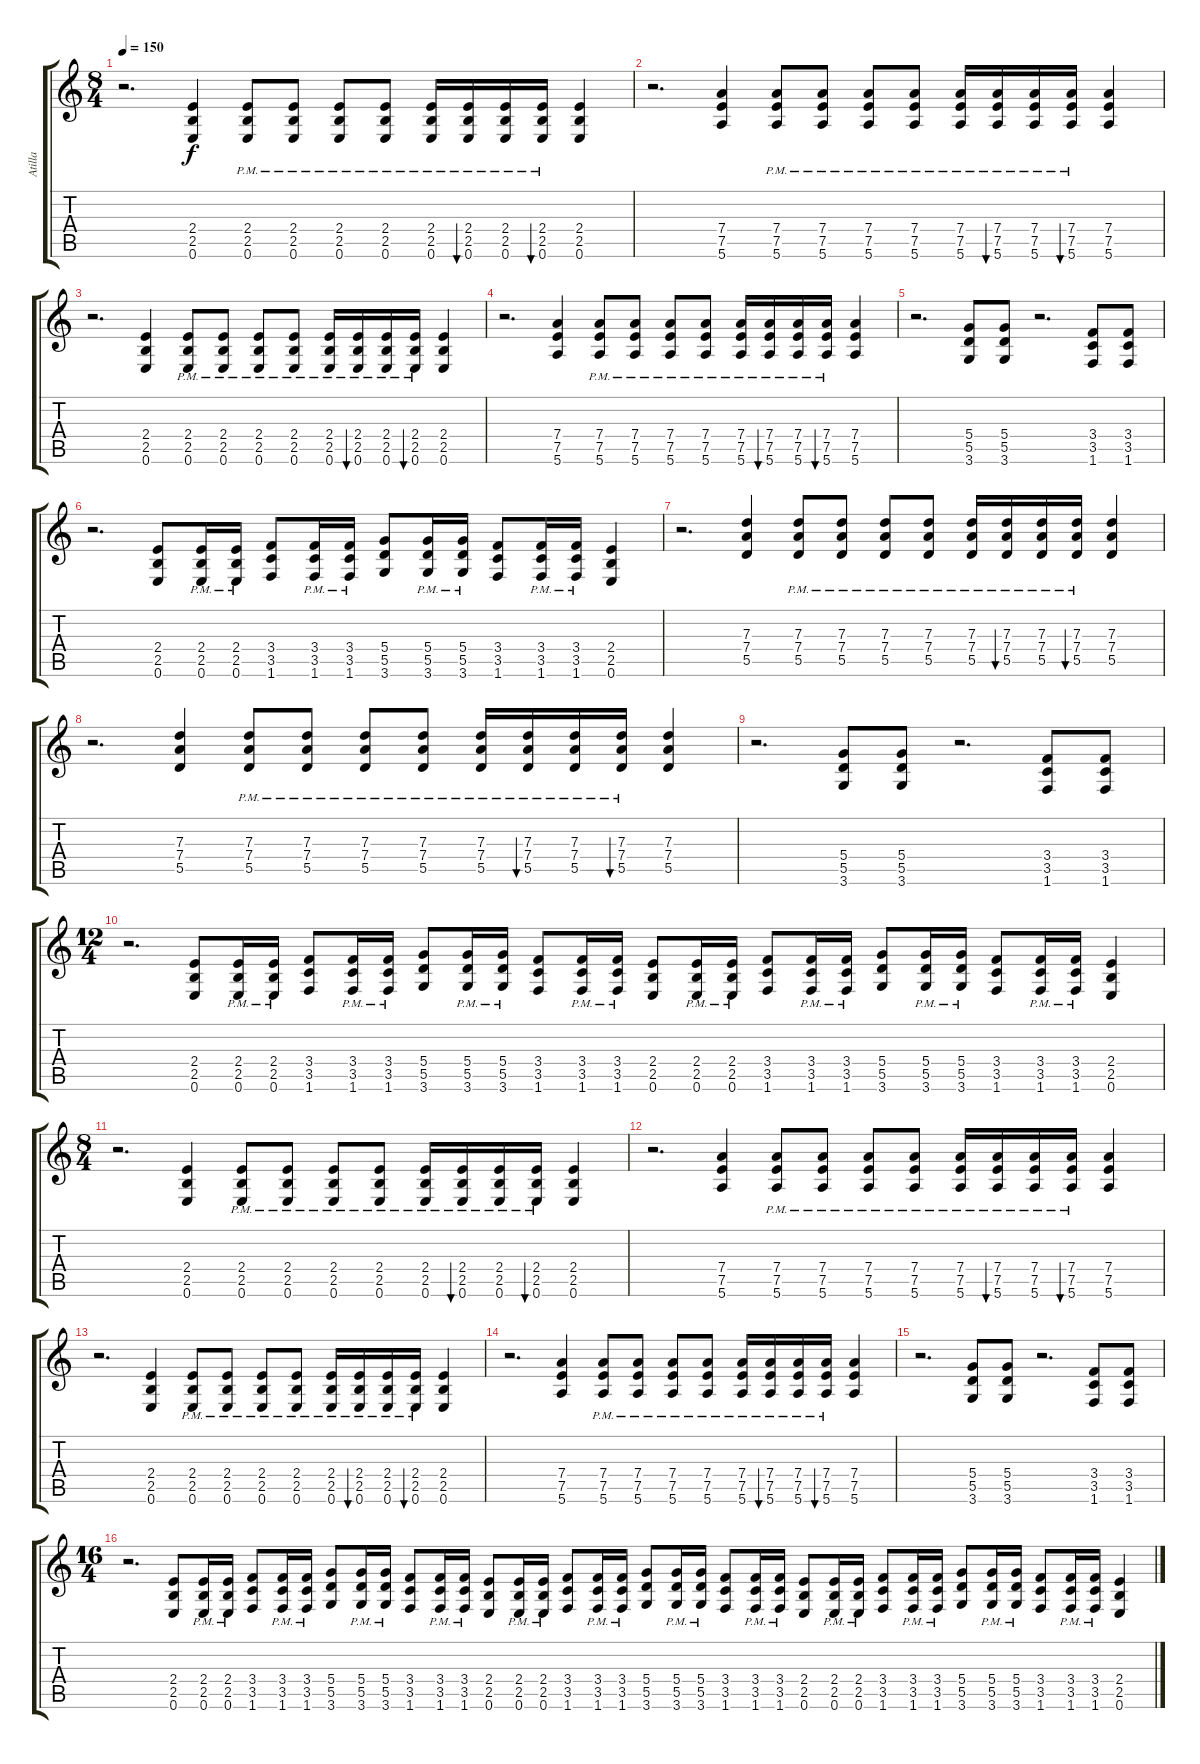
\track ("Atilla" "Atilla") {instrument distortionguitar}
\staff {score tabs}
\tuning (E4 B3 G3 D3 A2 E2) {hide}
\ts (8 4)
\tempo 150
\clef g2
\ks c
r.2{d dy f instrument distortionguitar} (2.4 2.5 0.6).4 (2.4{pm} 2.5{pm} 0.6{pm}).8 (2.4{pm} 2.5{pm} 0.6{pm}).8 (2.4{pm} 2.5{pm} 0.6{pm}).8 (2.4{pm} 2.5{pm} 0.6{pm}).8 (2.4{pm} 2.5{pm} 0.6{pm}).16 (2.4{pm} 2.5{pm} 0.6{pm}).16{bu 60} (2.4{pm} 2.5{pm} 0.6{pm}).16 (2.4{pm} 2.5{pm} 0.6{pm}).16{bu 60} (2.4 2.5 0.6).4 |
r.2{d} (7.4 7.5 5.6).4 (7.4{pm} 7.5{pm} 5.6{pm}).8 (7.4{pm} 7.5{pm} 5.6{pm}).8 (7.4{pm} 7.5{pm} 5.6{pm}).8 (7.4{pm} 7.5{pm} 5.6{pm}).8 (7.4{pm} 7.5{pm} 5.6{pm}).16 (7.4{pm} 7.5{pm} 5.6{pm}).16{bu 60} (7.4{pm} 7.5{pm} 5.6{pm}).16 (7.4{pm} 7.5{pm} 5.6{pm}).16{bu 60} (7.4 7.5 5.6).4 |
r.2{d} (2.4 2.5 0.6).4 (2.4{pm} 2.5{pm} 0.6{pm}).8 (2.4{pm} 2.5{pm} 0.6{pm}).8 (2.4{pm} 2.5{pm} 0.6{pm}).8 (2.4{pm} 2.5{pm} 0.6{pm}).8 (2.4{pm} 2.5{pm} 0.6{pm}).16 (2.4{pm} 2.5{pm} 0.6{pm}).16{bu 60} (2.4{pm} 2.5{pm} 0.6{pm}).16 (2.4{pm} 2.5{pm} 0.6{pm}).16{bu 60} (2.4 2.5 0.6).4 |
r.2{d} (7.4 7.5 5.6).4 (7.4{pm} 7.5{pm} 5.6{pm}).8 (7.4{pm} 7.5{pm} 5.6{pm}).8 (7.4{pm} 7.5{pm} 5.6{pm}).8 (7.4{pm} 7.5{pm} 5.6{pm}).8 (7.4{pm} 7.5{pm} 5.6{pm}).16 (7.4{pm} 7.5{pm} 5.6{pm}).16{bu 60} (7.4{pm} 7.5{pm} 5.6{pm}).16 (7.4{pm} 7.5{pm} 5.6{pm}).16{bu 60} (7.4 7.5 5.6).4 |
r.2{d} (5.4 5.5 3.6).8 (5.4 5.5 3.6).8 r.2{d} (3.4 3.5 1.6).8 (3.4 3.5 1.6).8 |
r.2{d} (2.4 2.5 0.6).8 (2.4{pm} 2.5{pm} 0.6{pm}).16 (2.4{pm} 2.5{pm} 0.6{pm}).16 (3.4 3.5 1.6).8 (3.4{pm} 3.5{pm} 1.6{pm}).16 (3.4{pm} 3.5{pm} 1.6{pm}).16 (5.4 5.5 3.6).8 (5.4{pm} 5.5{pm} 3.6{pm}).16 (5.4{pm} 5.5{pm} 3.6{pm}).16 (3.4 3.5 1.6).8 (3.4{pm} 3.5{pm} 1.6{pm}).16 (3.4{pm} 3.5{pm} 1.6{pm}).16 (2.4 2.5 0.6).4 |
r.2{d} (7.3 7.4 5.5).4 (7.3 7.4{pm} 5.5{pm}).8 (7.3 7.4{pm} 5.5{pm}).8 (7.3 7.4{pm} 5.5{pm}).8 (7.3 7.4{pm} 5.5{pm}).8 (7.3 7.4{pm} 5.5{pm}).16 (7.3 7.4{pm} 5.5{pm}).16{bu 60} (7.3 7.4{pm} 5.5{pm}).16 (7.3 7.4{pm} 5.5{pm}).16{bu 60} (7.3 7.4 5.5).4 |
r.2{d} (7.3 7.4 5.5).4 (7.3 7.4{pm} 5.5{pm}).8 (7.3 7.4{pm} 5.5{pm}).8 (7.3 7.4{pm} 5.5{pm}).8 (7.3 7.4{pm} 5.5{pm}).8 (7.3 7.4{pm} 5.5{pm}).16 (7.3 7.4{pm} 5.5{pm}).16{bu 60} (7.3 7.4{pm} 5.5{pm}).16 (7.3 7.4{pm} 5.5{pm}).16{bu 60} (7.3 7.4 5.5).4 |
r.2{d} (5.4 5.5 3.6).8 (5.4 5.5 3.6).8 r.2{d} (3.4 3.5 1.6).8 (3.4 3.5 1.6).8 |
\ts (12 4)
r.2{d} (2.4 2.5 0.6).8 (2.4{pm} 2.5{pm} 0.6{pm}).16 (2.4{pm} 2.5{pm} 0.6{pm}).16 (3.4 3.5 1.6).8 (3.4{pm} 3.5{pm} 1.6{pm}).16 (3.4{pm} 3.5{pm} 1.6{pm}).16 (5.4 5.5 3.6).8 (5.4{pm} 5.5{pm} 3.6{pm}).16 (5.4{pm} 5.5{pm} 3.6{pm}).16 (3.4 3.5 1.6).8 (3.4{pm} 3.5{pm} 1.6{pm}).16 (3.4{pm} 3.5{pm} 1.6{pm}).16 (2.4 2.5 0.6).8 (2.4{pm} 2.5{pm} 0.6{pm}).16 (2.4{pm} 2.5{pm} 0.6{pm}).16 (3.4 3.5 1.6).8 (3.4{pm} 3.5{pm} 1.6{pm}).16 (3.4{pm} 3.5{pm} 1.6{pm}).16 (5.4 5.5 3.6).8 (5.4{pm} 5.5{pm} 3.6{pm}).16 (5.4{pm} 5.5{pm} 3.6{pm}).16 (3.4 3.5 1.6).8 (3.4{pm} 3.5{pm} 1.6{pm}).16 (3.4{pm} 3.5{pm} 1.6{pm}).16 (2.4 2.5 0.6).4 |
\ts (8 4)
r.2{d} (2.4 2.5 0.6).4 (2.4{pm} 2.5{pm} 0.6{pm}).8 (2.4{pm} 2.5{pm} 0.6{pm}).8 (2.4{pm} 2.5{pm} 0.6{pm}).8 (2.4{pm} 2.5{pm} 0.6{pm}).8 (2.4{pm} 2.5{pm} 0.6{pm}).16 (2.4{pm} 2.5{pm} 0.6{pm}).16{bu 60} (2.4{pm} 2.5{pm} 0.6{pm}).16 (2.4{pm} 2.5{pm} 0.6{pm}).16{bu 60} (2.4 2.5 0.6).4 |
r.2{d} (7.4 7.5 5.6).4 (7.4{pm} 7.5{pm} 5.6{pm}).8 (7.4{pm} 7.5{pm} 5.6{pm}).8 (7.4{pm} 7.5{pm} 5.6{pm}).8 (7.4{pm} 7.5{pm} 5.6{pm}).8 (7.4{pm} 7.5{pm} 5.6{pm}).16 (7.4{pm} 7.5{pm} 5.6{pm}).16{bu 60} (7.4{pm} 7.5{pm} 5.6{pm}).16 (7.4{pm} 7.5{pm} 5.6{pm}).16{bu 60} (7.4 7.5 5.6).4 |
r.2{d} (2.4 2.5 0.6).4 (2.4{pm} 2.5{pm} 0.6{pm}).8 (2.4{pm} 2.5{pm} 0.6{pm}).8 (2.4{pm} 2.5{pm} 0.6{pm}).8 (2.4{pm} 2.5{pm} 0.6{pm}).8 (2.4{pm} 2.5{pm} 0.6{pm}).16 (2.4{pm} 2.5{pm} 0.6{pm}).16{bu 60} (2.4{pm} 2.5{pm} 0.6{pm}).16 (2.4{pm} 2.5{pm} 0.6{pm}).16{bu 60} (2.4 2.5 0.6).4 |
r.2{d} (7.4 7.5 5.6).4 (7.4{pm} 7.5{pm} 5.6{pm}).8 (7.4{pm} 7.5{pm} 5.6{pm}).8 (7.4{pm} 7.5{pm} 5.6{pm}).8 (7.4{pm} 7.5{pm} 5.6{pm}).8 (7.4{pm} 7.5{pm} 5.6{pm}).16 (7.4{pm} 7.5{pm} 5.6{pm}).16{bu 60} (7.4{pm} 7.5{pm} 5.6{pm}).16 (7.4{pm} 7.5{pm} 5.6{pm}).16{bu 60} (7.4 7.5 5.6).4 |
r.2{d} (5.4 5.5 3.6).8 (5.4 5.5 3.6).8 r.2{d} (3.4 3.5 1.6).8 (3.4 3.5 1.6).8 |
\ts (16 4)
r.2{d} (2.4 2.5 0.6).8 (2.4{pm} 2.5{pm} 0.6{pm}).16 (2.4{pm} 2.5{pm} 0.6{pm}).16 (3.4 3.5 1.6).8 (3.4{pm} 3.5{pm} 1.6{pm}).16 (3.4{pm} 3.5{pm} 1.6{pm}).16 (5.4 5.5 3.6).8 (5.4{pm} 5.5{pm} 3.6{pm}).16 (5.4{pm} 5.5{pm} 3.6{pm}).16 (3.4 3.5 1.6).8 (3.4{pm} 3.5{pm} 1.6{pm}).16 (3.4{pm} 3.5{pm} 1.6{pm}).16 (2.4 2.5 0.6).8 (2.4{pm} 2.5{pm} 0.6{pm}).16 (2.4{pm} 2.5{pm} 0.6{pm}).16 (3.4 3.5 1.6).8 (3.4{pm} 3.5{pm} 1.6{pm}).16 (3.4{pm} 3.5{pm} 1.6{pm}).16 (5.4 5.5 3.6).8 (5.4{pm} 5.5{pm} 3.6{pm}).16 (5.4{pm} 5.5{pm} 3.6{pm}).16 (3.4 3.5 1.6).8 (3.4{pm} 3.5{pm} 1.6{pm}).16 (3.4{pm} 3.5{pm} 1.6{pm}).16 (2.4 2.5 0.6).8 (2.4{pm} 2.5{pm} 0.6{pm}).16 (2.4{pm} 2.5{pm} 0.6{pm}).16 (3.4 3.5 1.6).8 (3.4{pm} 3.5{pm} 1.6{pm}).16 (3.4{pm} 3.5{pm} 1.6{pm}).16 (5.4 5.5 3.6).8 (5.4{pm} 5.5{pm} 3.6{pm}).16 (5.4{pm} 5.5{pm} 3.6{pm}).16 (3.4 3.5 1.6).8 (3.4{pm} 3.5{pm} 1.6{pm}).16 (3.4{pm} 3.5{pm} 1.6{pm}).16 (2.4 2.5 0.6).4
